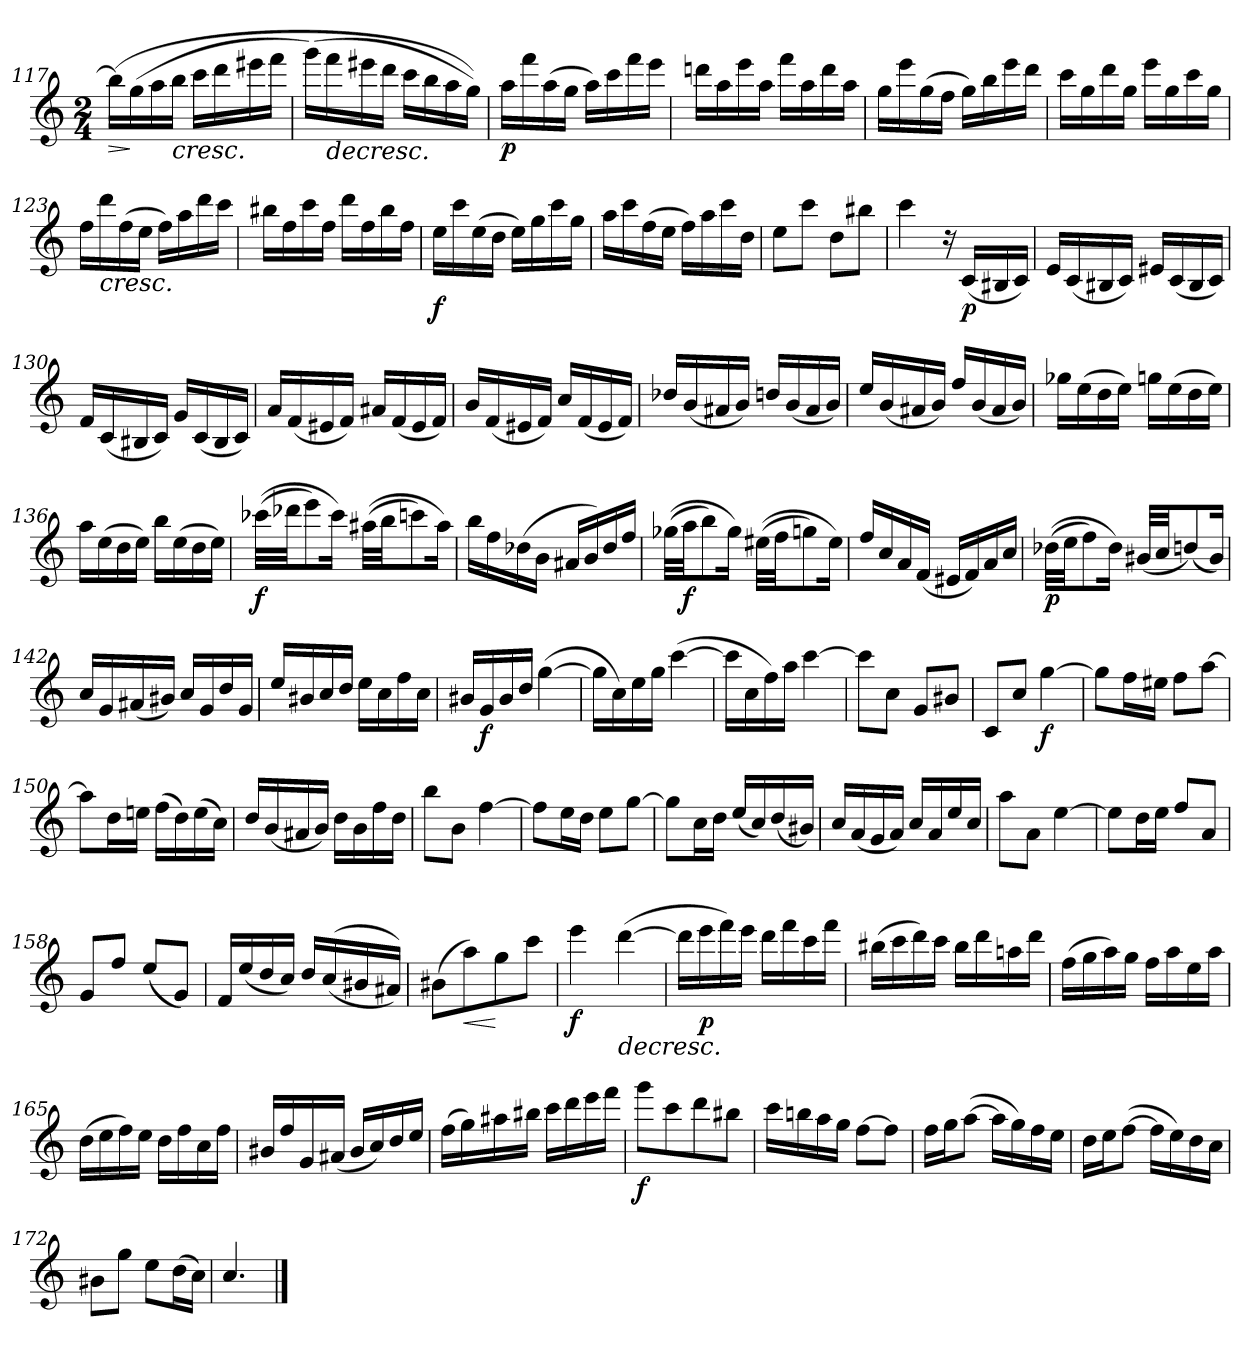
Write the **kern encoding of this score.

**kern	**dynam
*part1	*part1
*staff1	*staff1
*clefG3	*
*M2/4	*
=117	=117
!	!LO:HP:b
(<16gg\LL]	>
(>16ee\	]
16ff\	.
!	!LO:HP:b
16gg\JJ	<
16aa\LL	.
16bb\	.
16ccc#X\	.
16ddd\JJ	.
=118	=118
(<16eee\LL)	.
!	!LO:HP:b
16ddd\	>
16ccc#X\	.
16bb\JJ	.
16aa\LL	.
16gg\	.
16ff\	[
16ee\JJ))	.
!!LO:LB:g=z
=119	=119
!	!LO:DY:b
16ff\LL	p
16ddd\	.
(>16ff\	.
16ee\JJ	.
16ff\LL)	.
16aa\	.
16ddd\	.
16ccc\JJ	.
=120	=120
16bbn\LL	.
16ff\	.
16ccc\	.
16ff\JJ	.
16ddd\LL	.
16ff\	.
16bb\	.
16ff\JJ	.
=121	=121
16ee\LL	.
16ccc\	.
(>16ee\	.
16dd\JJ	.
16ee\LL)	.
16gg\	.
16ccc\	.
16bb\JJ	.
=122	=122
16aa\LL	.
16ee\	.
16bb\	.
16ee\JJ	.
16ccc\LL	.
16ee\	.
16aa\	.
16ee\JJ	.
=123	=123
16dd\LL	.
!	!LO:HP:b
16bb\	<
(>16dd\	.
16cc\JJ	.
16dd\LL)	.
16ff\	.
16bb\	.
16aa\JJ	]
=124	=124
16gg#X\LL	.
16dd\	.
16aa\	.
16dd\JJ	.
16bb\LL	.
16dd\	.
16gg#\	.
16dd\JJ	.
!!LO:LB:g=z
=125	=125
!	!LO:DY:b
16cc\LL	f
16aa\	.
(>16cc\	.
16b\JJ	.
16cc\LL)	.
16ee\	.
16aa\	.
16ee\JJ	.
=126	=126
16ff\LL	.
16aa\	.
(>16dd\	.
16cc\JJ	.
16dd\LL)	.
16ff\	.
16aa\	.
16b\JJ	.
=127	=127
8cc\L	.
8aa\J	.
8b\L	.
8gg#X\J	.
=128	=128
4aa\	.
16ra	.
!	!LO:DY:b
(<16A/LL	p
16G#X/	.
16A/JJ)	.
=129	=129
16c/LL	.
(<16A/	.
16G#X/	.
16A/JJ)	.
16c#X/LL	.
(<16A/	.
16G#/	.
16A/JJ)	.
=130	=130
16d/LL	.
(<16A/	.
16G#X/	.
16A/JJ)	.
16e/LL	.
(<16A/	.
16G#/	.
16A/JJ)	.
=131	=131
16f/LL	.
(<16d/	.
16c#X/	.
16d/JJ)	.
16f#X/LL	.
(<16d/	.
16c#/	.
16d/JJ)	.
!!LO:LB:g=z
=132	=132
16g/LL	.
(<16d/	.
16c#X/	.
16d/JJ)	.
16a/LL	.
(<16d/	.
16c#/	.
16d/JJ)	.
=133	=133
16b-X/LL	.
(<16g/	.
16f#X/	.
16g/JJ)	.
16bn/LL	.
(<16g/	.
16f#/	.
16g/JJ)	.
=134	=134
16cc/LL	.
(<16g/	.
16f#X/	.
16g/JJ)	.
16dd/LL	.
(<16g/	.
16f#/	.
16g/JJ)	.
=135	=135
16ee-X\LL	.
(>16cc\	.
16b\	.
16cc\JJ)	.
16een\LL	.
(>16cc\	.
16b\	.
16cc\JJ)	.
=136	=136
16ff\LL	.
(>16cc\	.
16b\	.
16cc\JJ)	.
16gg\LL	.
(>16cc\	.
16b\	.
16cc\JJ)	.
=137	=137
!	!LO:DY:b
(>(>32aa-X\LLL	f
32bb-X\JJ	.
8ccc\)	.
16aa-\Jk)	.
(>(>32ff#X\KKL	.
32gg\kk	.
8aan\)	.
16ff#\Jk)	.
!!LO:LB:g=z
=138	=138
16gg\LL	.
16dd\	.
(>16b-X\	.
16g\JJ	.
16f#X/LL	.
16g/)	.
16b-/	.
16dd/JJ	.
=139	=139
(>(>32ee-X\KKL	.
!	!LO:DY:b
32ff\kk	f
8gg\)	.
16ee-\Jk)	.
(>(>32cc#X\KKL	.
32dd\kk	.
8een\)	.
16cc#\Jk)	.
=140	=140
16dd/LL	.
16a/	.
16f/	.
(<16d/JJ	.
16c#X/LL	.
16d/)	.
16f/	.
16a/JJ	.
=141	=141
!	!LO:DY:b
(>(>32b-X\KKL	p
32cc\kk	.
8dd\)	.
16b-\Jk)	.
(<32g#X/KKL	.
32a/kk	.
(>8bn/)	.
16g#/Jk)	.
=142	=142
16a/LL	.
16e/	.
(<16f#X/	.
16g#X/JJ)	.
16a/LL	.
16e/	.
16b/	.
16e/JJ	.
=143	=143
16cc/LL	.
16g#X/	.
16a/	.
16b/JJ	.
16cc\LL	.
16a\	.
16dd\	.
16a\JJ	.
!!LO:LB:g=z
=144	=144
16g#X/LL	.
!	!LO:DY:b
16e/	f
16g#/	.
16b/JJ	.
(>[>4ee\	.
=145	=145
16ee\LL]	.
16a\)	.
16cc\	.
16ee\JJ	.
(>[>4aa\	.
=146	=146
16aa\LL]	.
16a\	.
16dd\)	.
16ff\JJ	.
[>4aa\	.
=147	=147
8aa\L]	.
8a\J	.
8e/L	.
8g#X/J	.
=148	=148
8A/L	.
8a/J	.
!	!LO:DY:b
[>4ee\	f
=149	=149
8ee\L]	.
16dd\L	.
16cc#X\JJ	.
8dd\L	.
[>8ff\J	.
=150	=150
8ff\L]	.
16b\L	.
16ccn\JJ	.
(>16dd\LL	.
16b\)	.
(>16cc\	.
16a\JJ)	.
=151	=151
16b/LL	.
(<16g/	.
16f#X/	.
16g/JJ)	.
16b\LL	.
16g\	.
16dd\	.
16b\JJ	.
!!LO:LB:g=z
=152	=152
8gg\L	.
8g\J	.
[>4dd\	.
=153	=153
8dd\L]	.
16cc\L	.
16b\JJ	.
8cc\L	.
[>8ee\J	.
=154	=154
8ee\L]	.
16a\L	.
16b\JJ	.
(<16cc/LL	.
16a/)	.
(<16b/	.
16g#X/JJ)	.
=155	=155
16a/LL	.
(<16f/	.
16e/	.
16f/JJ)	.
16a/LL	.
16f/	.
16cc/	.
16a/JJ	.
=156	=156
8ff\L	.
8f\J	.
[>4cc\	.
=157	=157
8cc\L]	.
16b\L	.
16cc\JJ	.
8dd/L	.
8f/J	.
=158	=158
8e/L	.
8dd/J	.
(<8cc/L	.
8e/J)	.
=159	=159
16d/LL	.
(<16cc/	.
16b/	.
16a/JJ)	.
16b/LL	.
(<(<16a/	.
16g#X/	.
16f#X/JJ))	.
!!LO:LB:g=z
=160	=160
(>8g#X\L	.
!	!LO:HP:b
8ff\)	<
8ee\	[
8aa\J	[
=161	=161
!	!LO:DY:b
4ccc\	f
!	!LO:HP:b
(>[>4bb\	>
=162	=162
16bb\LL]	.
!	!LO:DY:b
16ccc\	p
16ddd\)	.
16ccc\JJ	.
16bb\LL	.
16ddd\	.
16aa\	.
16ddd\JJ	.
=163	=163
(>16gg#X\LL	.
16aa\	.
16bb\)	.
16aa\JJ	.
16gg#\LL	.
16bb\	.
16ffn\	.
16bb\JJ	.
=164	=164
(>16dd\LL	.
16ee\	.
16ff\)	.
16ee\JJ	.
16dd\LL	.
16ff\	.
16cc\	.
16ff\JJ	.
=165	=165
(>16b\LL	.
16cc\	.
16dd\)	.
16cc\JJ	.
16b\LL	.
16dd\	.
16a\	.
16dd\JJ	.
=166	=166
16g#X/LL	.
16dd/	.
16e/	.
(<16f#X/JJ	.
16g#/LL	.
16a/)	.
16b/	.
16cc/JJ	.
!!LO:LB:g=z
=167	=167
(>16dd\LL	.
16ee\)	.
16ff#X\	.
16gg#X\JJ	.
16aa\LL	.
16bb\	.
16ccc\	]
16ddd\JJ	.
=168	=168
!	!LO:DY:b
8eee\L	f
8aa\	.
8bb\	.
8gg#X\J	.
=169	=169
16aa\LL	.
16ggn\	.
16ff\	.
16ee\JJ	.
[>8dd\L	.
8dd\J]	.
=170	=170
16dd\LL	.
16ee\J	.
(>[>8ff\J	.
16ff\LL]	.
16ee\)	.
16dd\	.
16cc\JJ	.
=171	=171
16b\LL	.
16cc\J	.
(>[>8dd\J	.
16dd\LL]	.
16cc\)	.
16b\	.
16a\JJ	.
=172	=172
8g#X\L	.
8ee\J	.
8cc\L	.
(>16b\L	.
16a\JJ)	.
=173	=173
4.a/	.
==	==
*-	*-
